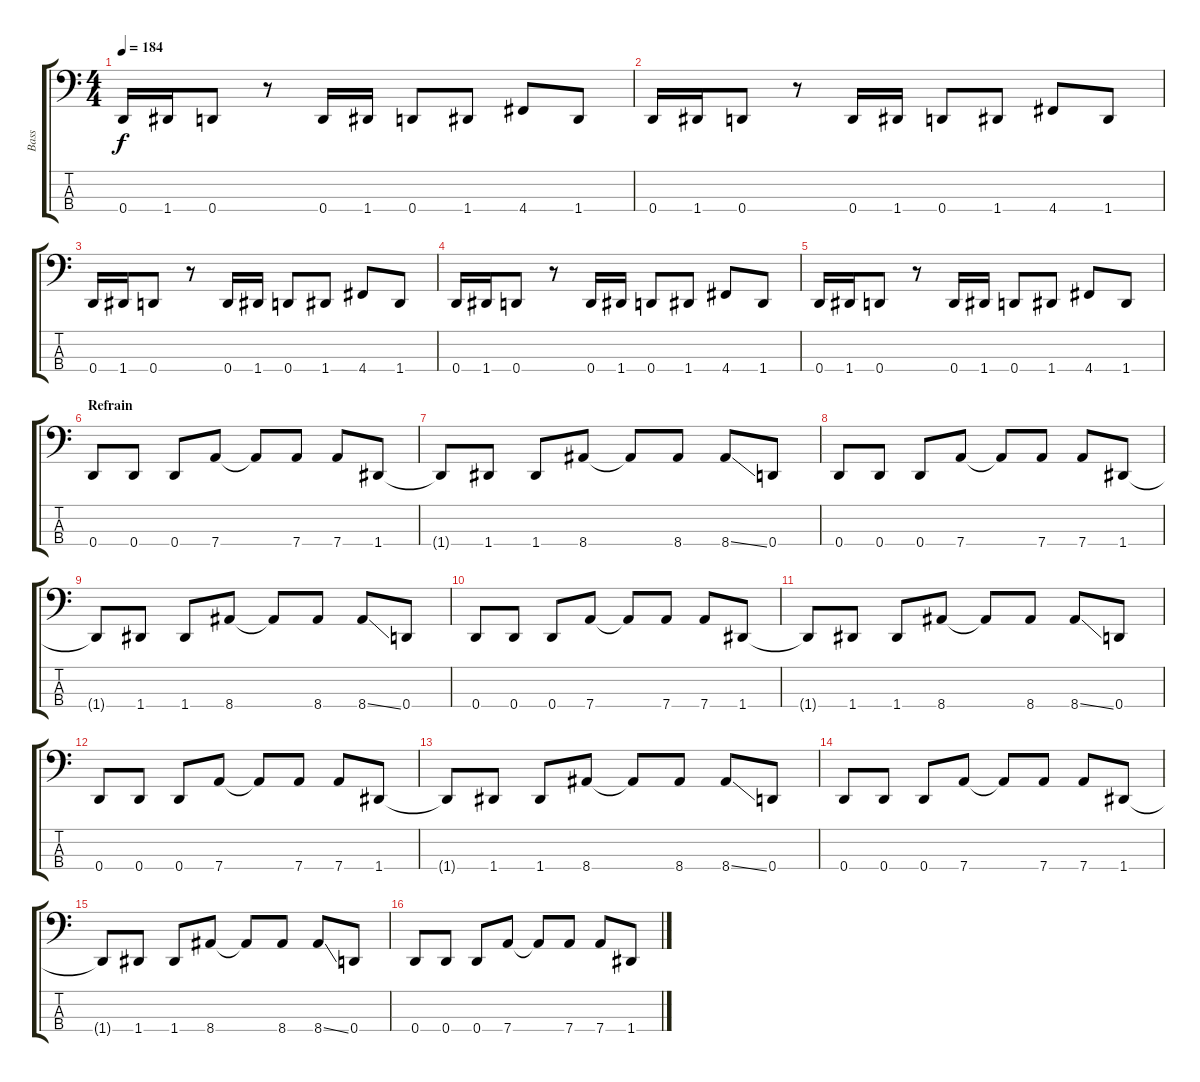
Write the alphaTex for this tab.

\track ("Bass" "Bass") {instrument electricbasspick}
\staff {score tabs}
\tuning (G2 D2 A1 D1) {hide}
\ts (4 4)
\tempo 184
\clef f4
\ks c
0.4.16{dy f} 1.4.16 0.4.8 r.8 0.4.16 1.4.16 0.4.8 1.4.8 4.4.8 1.4.8 |
0.4.16 1.4.16 0.4.8 r.8 0.4.16 1.4.16 0.4.8 1.4.8 4.4.8 1.4.8 |
0.4.16 1.4.16 0.4.8 r.8 0.4.16 1.4.16 0.4.8 1.4.8 4.4.8 1.4.8 |
0.4.16 1.4.16 0.4.8 r.8 0.4.16 1.4.16 0.4.8 1.4.8 4.4.8 1.4.8 |
0.4.16 1.4.16 0.4.8 r.8 0.4.16 1.4.16 0.4.8 1.4.8 4.4.8 1.4.8 |
\section ("" "Refrain")
0.4.8 0.4.8 0.4.8 7.4.8 7.4{t}.8 7.4.8 7.4.8 1.4.8 |
1.4{t}.8 1.4.8 1.4.8 8.4.8 8.4{t}.8 8.4.8 8.4{ss}.8 0.4.8 |
0.4.8 0.4.8 0.4.8 7.4.8 7.4{t}.8 7.4.8 7.4.8 1.4.8 |
1.4{t}.8 1.4.8 1.4.8 8.4.8 8.4{t}.8 8.4.8 8.4{ss}.8 0.4.8 |
0.4.8 0.4.8 0.4.8 7.4.8 7.4{t}.8 7.4.8 7.4.8 1.4.8 |
1.4{t}.8 1.4.8 1.4.8 8.4.8 8.4{t}.8 8.4.8 8.4{ss}.8 0.4.8 |
0.4.8 0.4.8 0.4.8 7.4.8 7.4{t}.8 7.4.8 7.4.8 1.4.8 |
1.4{t}.8 1.4.8 1.4.8 8.4.8 8.4{t}.8 8.4.8 8.4{ss}.8 0.4.8 |
0.4.8 0.4.8 0.4.8 7.4.8 7.4{t}.8 7.4.8 7.4.8 1.4.8 |
1.4{t}.8 1.4.8 1.4.8 8.4.8 8.4{t}.8 8.4.8 8.4{ss}.8 0.4.8 |
0.4.8 0.4.8 0.4.8 7.4.8 7.4{t}.8 7.4.8 7.4.8 1.4.8
